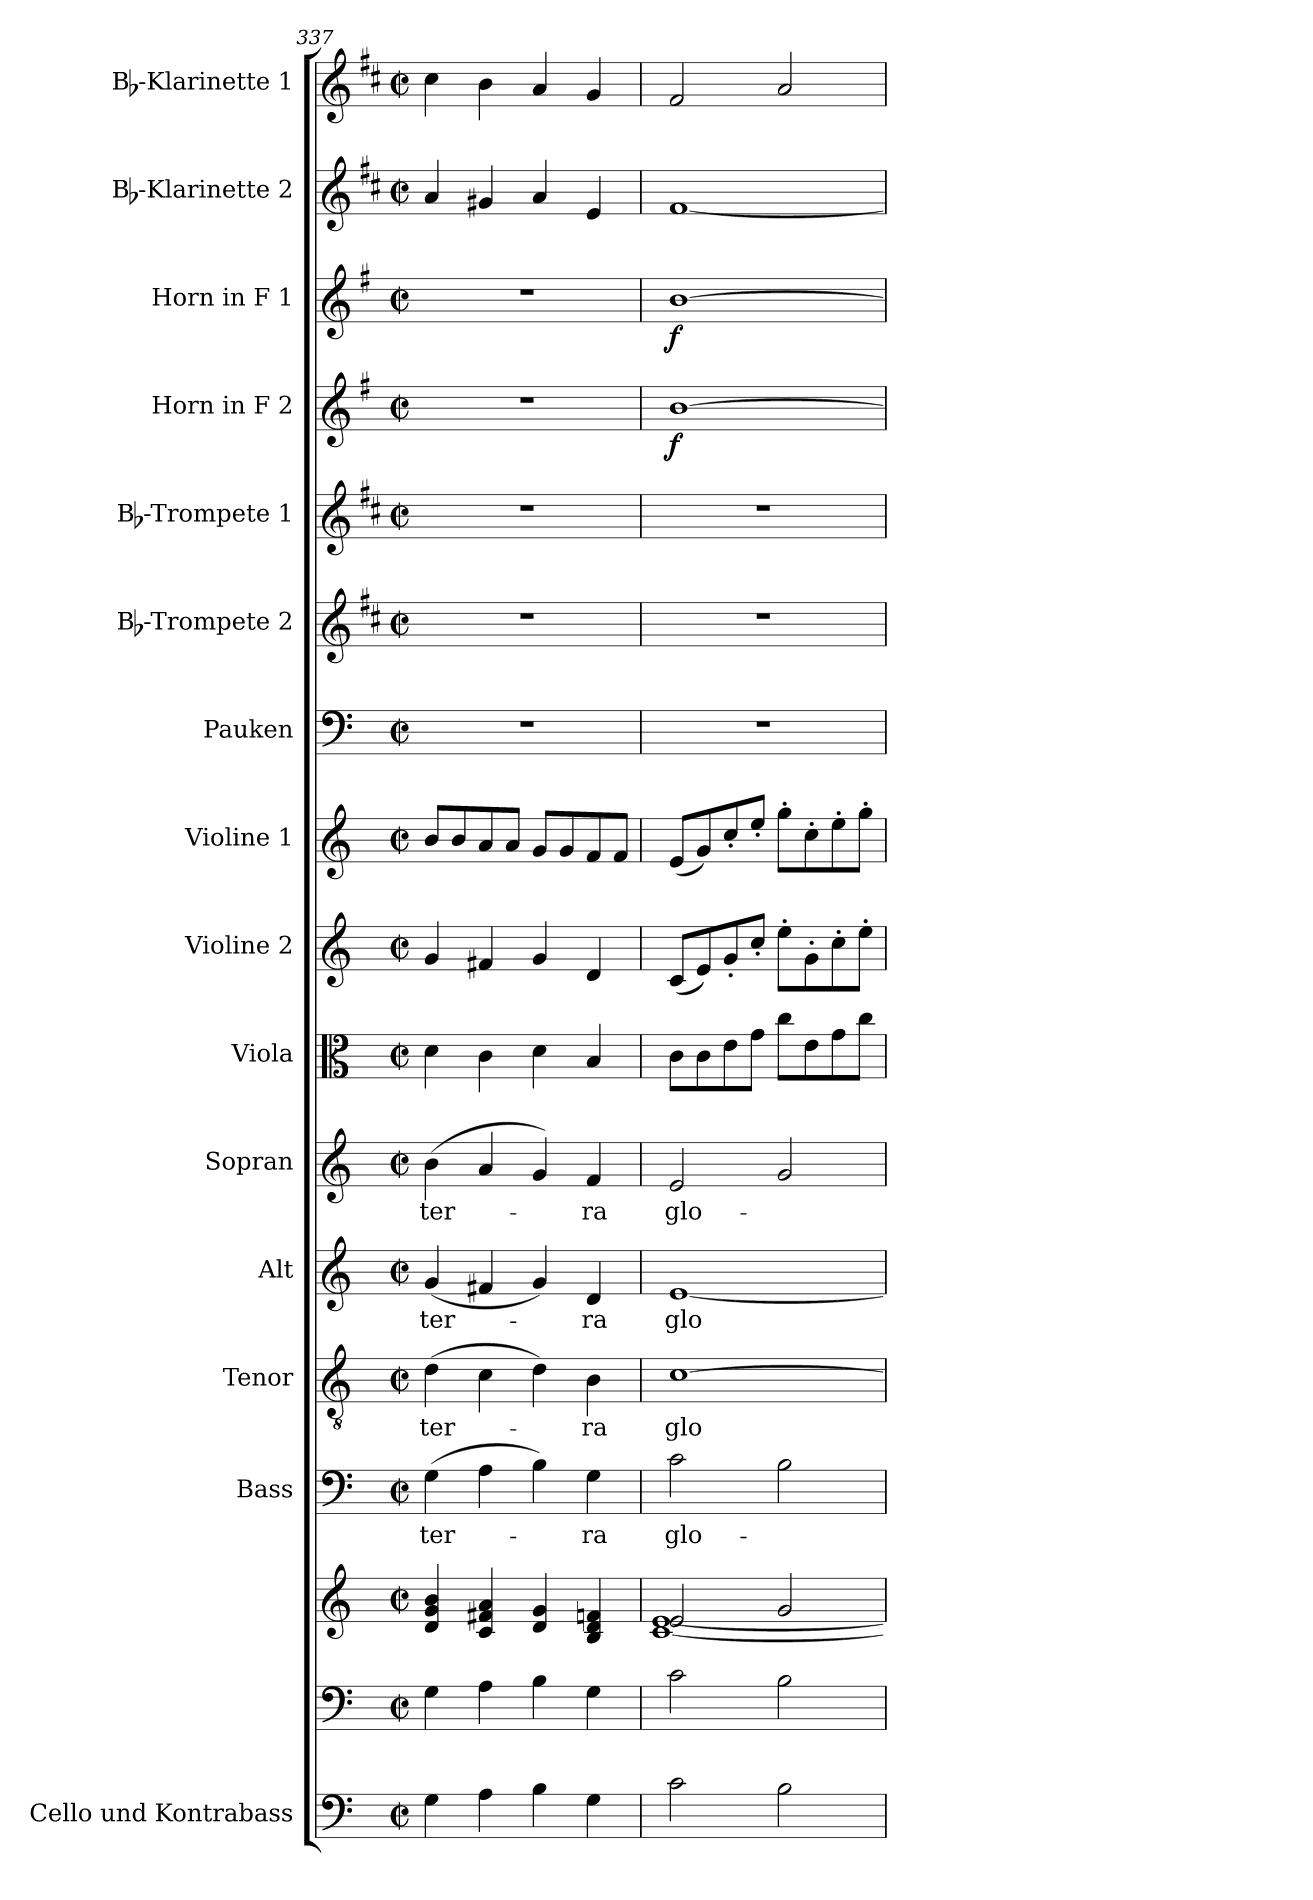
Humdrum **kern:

**kern	**kern	**kern	**kern	**text	**kern	**text	**kern	**text	**kern	**text	**kern	**kern	**kern	**kern	**kern	**kern	**kern	**dynam	**kern	**dynam	**kern	**kern
*part16	*part15	*part15	*part14	*part14	*part13	*part13	*part12	*part12	*part11	*part11	*part10	*part9	*part8	*part7	*part6	*part5	*part4	*part4	*part3	*part3	*part2	*part1
*staff17	*staff16	*staff15	*staff14	*staff14	*staff13	*staff13	*staff12	*staff12	*staff11	*staff11	*staff10	*staff9	*staff8	*staff7	*staff6	*staff5	*staff4	*staff4	*staff3	*staff3	*staff2	*staff1
*I"Cello und Kontrabass	*	*	*I"Bass	*	*I"Tenor	*	*I"Alt	*	*I"Sopran	*	*I"Viola	*I"Violine 2	*I"Violine 1	*I"Pauken	*I"Bb-Trompete 2	*I"Bb-Trompete 1	*I"Horn in F 2	*	*I"Horn in F 1	*	*I"Bb-Klarinette 2	*I"Bb-Klarinette 1
*I'Kb.	*	*	*I'B.	*	*I'T.	*	*I'A.	*	*I'S.	*	*I'Vla.	*I'Vl. 2	*I'Vl. 1	*I'Pk.	*I'Bb Trp. 2	*I'Bb Trp. 1	*	*	*	*	*I'Bb Kl. 2	*I'Bb Kl. 1
!!LO:PB:g=z
*clefF4	*clefF4	*clefG2	*clefF4	*	*clefGv2	*	*clefG2	*	*clefG2	*	*clefC3	*clefG2	*clefG2	*clefF4	*clefG2	*clefG2	*clefG2	*	*clefG2	*	*clefG2	*clefG2
*ITrd7c12	*	*	*	*	*	*	*	*	*	*	*	*	*	*	*ITrd1c2	*ITrd1c2	*ITrd4c7	*	*ITrd4c7	*	*ITrd1c2	*ITrd1c2
*k[]	*k[]	*k[]	*k[]	*	*k[]	*	*k[]	*	*k[]	*	*k[]	*k[]	*k[]	*k[]	*k[]	*k[]	*k[]	*	*k[]	*	*k[]	*k[]
*C:	*C:	*C:	*C:	*	*C:	*	*C:	*	*C:	*	*C:	*C:	*C:	*C:	*C:	*C:	*C:	*	*C:	*	*C:	*C:
*M2/2	*M2/2	*M2/2	*M2/2	*	*M2/2	*	*M2/2	*	*M2/2	*	*M2/2	*M2/2	*M2/2	*M2/2	*M2/2	*M2/2	*M2/2	*	*M2/2	*	*M2/2	*M2/2
*met(c|)	*met(c|)	*met(c|)	*met(c|)	*	*met(c|)	*	*met(c|)	*	*met(c|)	*	*met(c|)	*met(c|)	*met(c|)	*met(c|)	*met(c|)	*met(c|)	*met(c|)	*	*met(c|)	*	*met(c|)	*met(c|)
=337	=337	=337	=337	=337	=337	=337	=337	=337	=337	=337	=337	=337	=337	=337	=337	=337	=337	=337	=337	=337	=337	=337
!	!	!	!	!LO:LY:b	!	!LO:LY:b	!	!LO:LY:b	!	!LO:LY:b	!	!	!	!	!	!	!	!	!	!	!	!
4GG\	4G\	4d/ 4g/ 4b/	(>4G\	ter-	(>4d\	ter-	(<4g/	ter-	(>4b\	ter-	4d\	4g/	8b/L	1r	1r	1r	1r	.	1r	.	4g/	4b\
.	.	.	.	.	.	.	.	.	.	.	.	.	8b/	.	.	.	.	.	.	.	.	.
4AA\	4A\	4c/ 4f#X/ 4a/	4A\	.	4c\	.	4f#X/	.	4a/	.	4c\	4f#X/	8a/	.	.	.	.	.	.	.	4f#X/	4a\
.	.	.	.	.	.	.	.	.	.	.	.	.	8a/J	.	.	.	.	.	.	.	.	.
4BB\	4B\	4d/ 4g/	4B\)	.	4d\)	.	4g/)	.	4g/)	.	4d\	4g/	8g/L	.	.	.	.	.	.	.	4g/	4g/
.	.	.	.	.	.	.	.	.	.	.	.	.	8g/	.	.	.	.	.	.	.	.	.
!	!	!	!	!LO:LY:b	!	!LO:LY:b	!	!LO:LY:b	!	!LO:LY:b	!	!	!	!	!	!	!	!	!	!	!	!
4GG\	4G\	4B/ 4d/ 4fn/	4G\	-ra	4B\	-ra	4d/	-ra	4f/	-ra	4B/	4d/	8f/	.	.	.	.	.	.	.	4d/	4f/
.	.	.	.	.	.	.	.	.	.	.	.	.	8f/J	.	.	.	.	.	.	.	.	.
=338	=338	=338	=338	=338	=338	=338	=338	=338	=338	=338	=338	=338	=338	=338	=338	=338	=338	=338	=338	=338	=338	=338
*	*	*^	*	*	*	*	*	*	*	*	*	*	*	*	*	*	*	*	*	*	*	*
!	!	!	!	!	!LO:LY:b	!	!LO:LY:b	!	!LO:LY:b	!	!LO:LY:b	!	!	!	!	!	!	!	!LO:DY:b	!	!LO:DY:b	!	!
2C\	2c\	2e/	[<1c [<1e	2c\	glo-	[1c	glo-	[1e	glo-	2e/	glo-	8c\L	(<8c/L	(<8e/L	1r	1r	1r	[1e	f	[1e	f	[1e	2e/
.	.	.	.	.	.	.	.	.	.	.	.	8c\	8e/)	8g/)	.	.	.	.	.	.	.	.	.
.	.	.	.	.	.	.	.	.	.	.	.	8e\	8g'</	8cc'</	.	.	.	.	.	.	.	.	.
.	.	.	.	.	.	.	.	.	.	.	.	8g\J	8cc'</J	8ee'</J	.	.	.	.	.	.	.	.	.
2BB\	2B\	2g/	.	2B\	.	.	.	.	.	2g/	.	8cc\L	8ee'>\L	8gg'>\L	.	.	.	.	.	.	.	.	2g/
.	.	.	.	.	.	.	.	.	.	.	.	8e\	8g'>\	8cc'>\	.	.	.	.	.	.	.	.	.
.	.	.	.	.	.	.	.	.	.	.	.	8g\	8cc'>\	8ee'>\	.	.	.	.	.	.	.	.	.
.	.	.	.	.	.	.	.	.	.	.	.	8cc\J	8ee'>\J	8gg'>\J	.	.	.	.	.	.	.	.	.
*	*	*v	*v	*	*	*	*	*	*	*	*	*	*	*	*	*	*	*	*	*	*	*	*
=	=	=	=	=	=	=	=	=	=	=	=	=	=	=	=	=	=	=	=	=	=	=
*-	*-	*-	*-	*-	*-	*-	*-	*-	*-	*-	*-	*-	*-	*-	*-	*-	*-	*-	*-	*-	*-	*-
